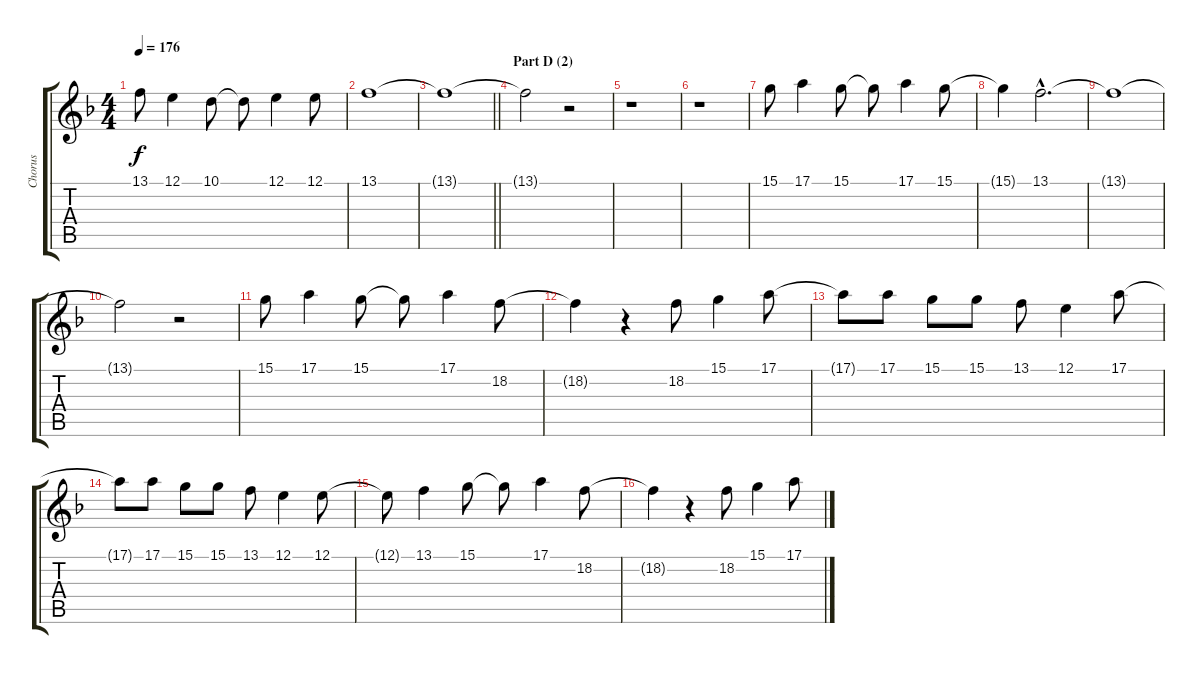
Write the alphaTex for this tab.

\track ("Chorus" "Chorus") {instrument trumpet}
\staff {score tabs}
\tuning (E4 B3 G3 D3 A2 E2) {hide}
\ts (4 4)
\tempo 176
\clef g2
\ks f
13.1{t}.8{dy f} 12.1.4 10.1.8 10.1{t}.8 12.1.4 12.1.8 |
13.1.1 |
\barLineRight lightlight
13.1{t}.1 |
\section ("" "Part D (2)")
13.1{t}.2 r.2 |
r.1 |
r.1 |
15.1.8 17.1.4 15.1.8 15.1{t}.8 17.1.4 15.1.8 |
15.1{t}.4 13.1{hac}.2{d} |
13.1{t}.1 |
13.1{t}.2 r.2 |
15.1.8 17.1.4 15.1.8 15.1{t}.8 17.1.4 18.2.8 |
18.2{t}.4 r.4 18.2.8 15.1.4 17.1.8 |
17.1{t}.8 17.1.8 15.1.8 15.1.8 13.1.8 12.1.4 17.1.8 |
17.1{t}.8 17.1.8 15.1.8 15.1.8 13.1.8 12.1.4 12.1.8 |
12.1{t}.8 13.1.4 15.1.8 15.1{t}.8 17.1.4 18.2.8 |
18.2{t}.4 r.4 18.2.8 15.1.4 17.1.8
